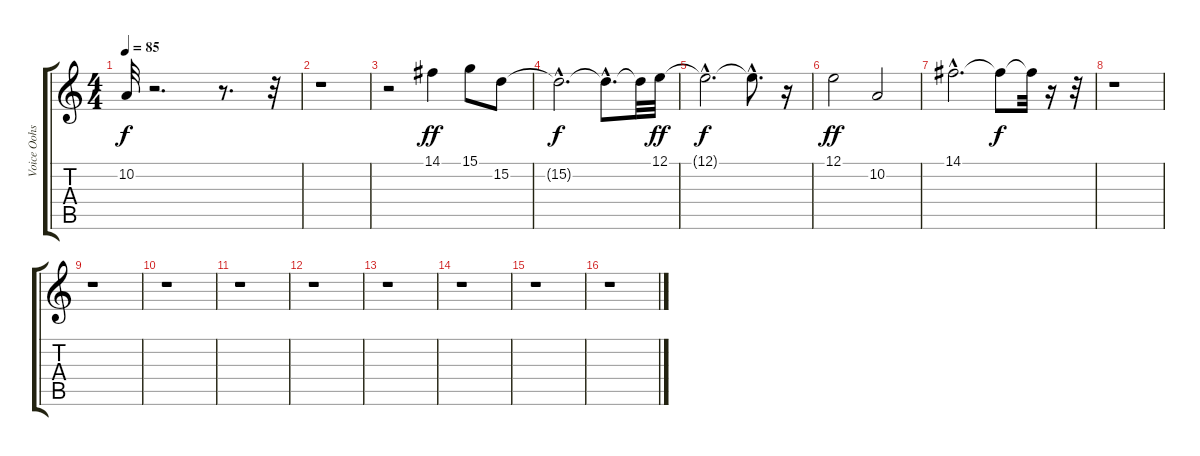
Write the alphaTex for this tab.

\track ("Voice Oohs" "Voice Oohs") {instrument voiceoohs}
\staff {score tabs}
\tuning (E4 B3 G3 D3 A2 E2) {hide}
\ts (4 4)
\tempo 85
\clef g2
\ks c
10.2{t}.32{dy f} r.2{d} r.8{d} r.32 |
r.1 |
r.2 14.1.4{dy ff} 15.1.8 15.2.8 |
15.2{hac t}.2{d dy f} 15.2{hac t}.8{d} 15.2{t}.32 12.1.32{dy ff} |
12.1{hac t}.2{d dy f} 12.1{hac t}.8{d} r.16 |
12.1.2{dy ff} 10.2.2 |
14.1{hac}.2{d} 14.1{t}.8{dy f} 14.1{t}.32 r.16 r.32 |
r.1 |
r.1 |
r.1 |
r.1 |
r.1 |
r.1 |
r.1 |
r.1 |
r.1
